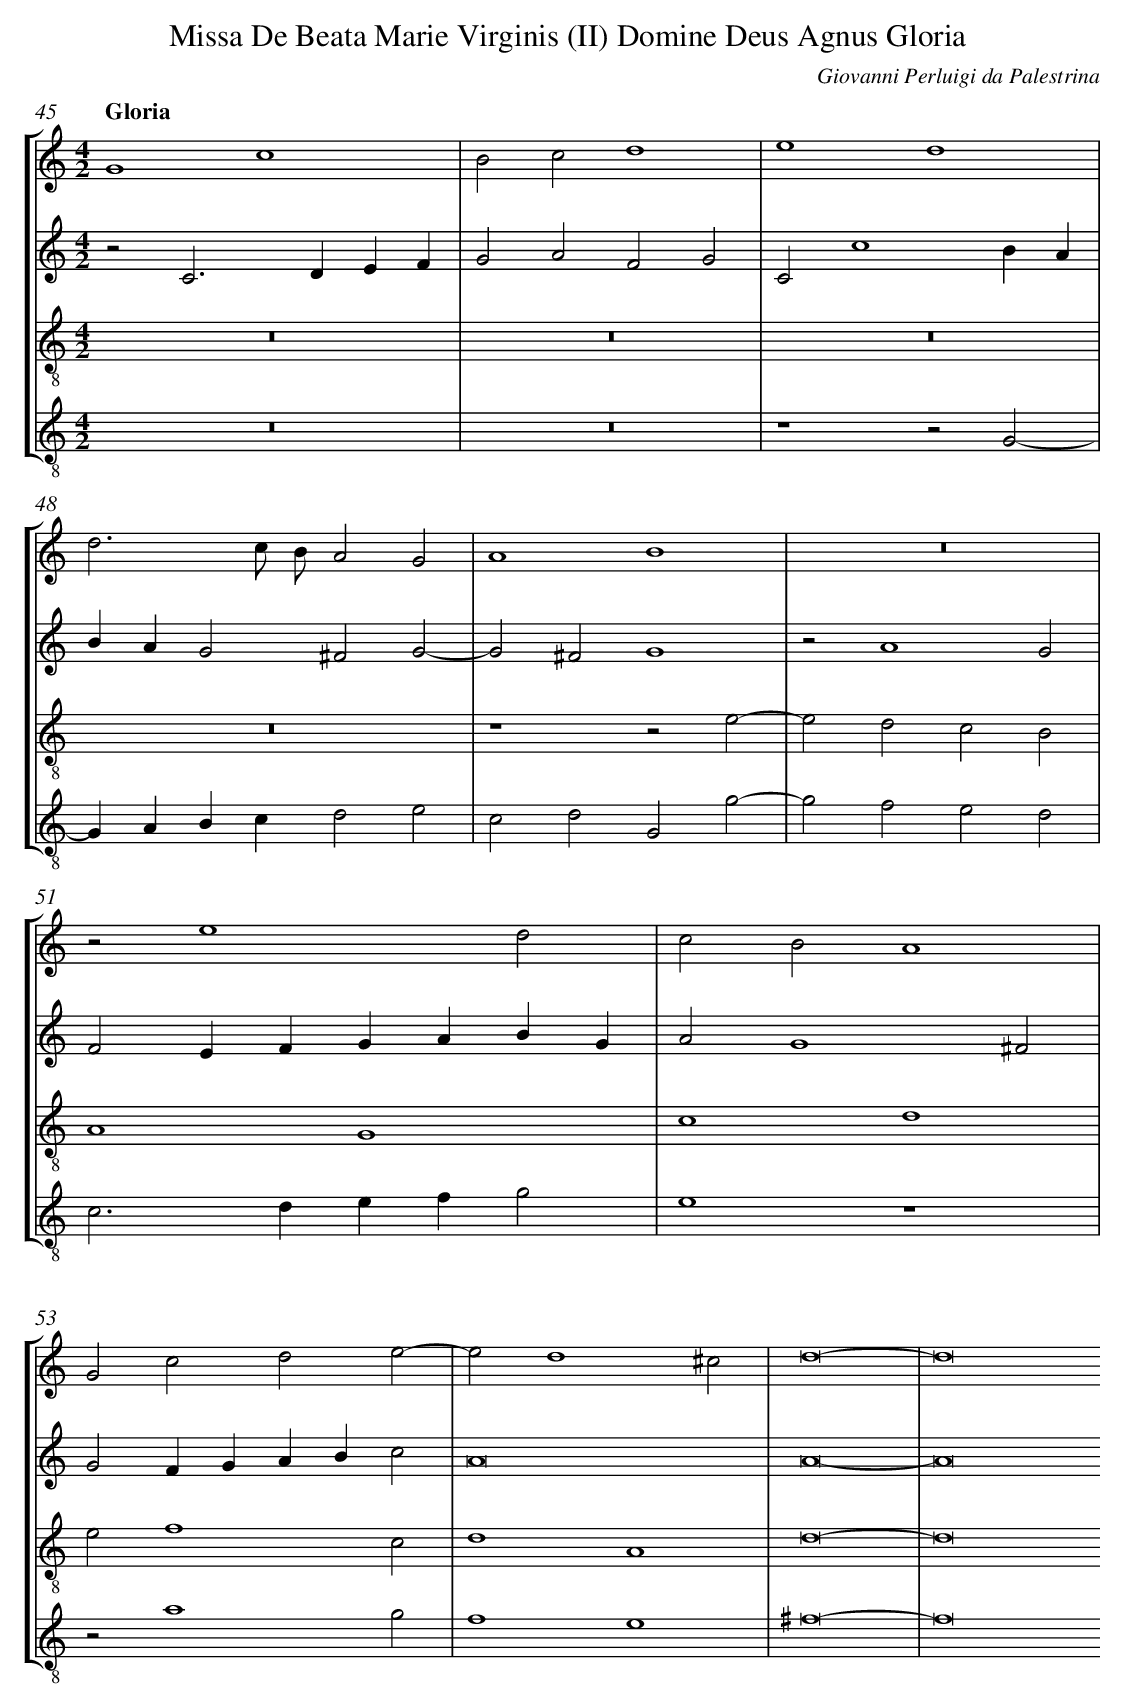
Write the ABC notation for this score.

X:1
T: Missa De Beata Marie Virginis (II) Domine Deus Agnus Gloria
C: Giovanni Perluigi da Palestrina
L: 1/4
M: 4/2
Q: "Gloria"
%%staves [1 2 3 4]
V: 1 clef=treble
V: 2 clef=treble
V: 3 clef=treble-8
V: 4 clef=treble-8
K: C
[V:1] G4c4 |
[V:2] z2C2>D2EF |
[V:3] z8 |
[V:4] z8 |
[V:1] B2c2d4 |
[V:2] G2A2F2G2 |
[V:3] z8 |
[V:4] z8 |
[V:1] e4d4 |
[V:2] C2c4BA |
[V:3] z8 |
[V:4] z4z2G2- |
[V:1] d3c/ B/A2G2 |
[V:2] BAG2^F2G2- |
[V:3] z8 |
[V:4] GABcd2e2 |
[V:1] A4B4 |
[V:2] G2^F2G4 |
[V:3] z4z2e2- |
[V:4] c2d2G2g2- |
[V:1] z8 |
[V:2] z2A4G2 |
[V:3] e2d2c2B2 |
[V:4] g2f2e2d2 |
[V:1] z2e4d2 |
[V:2] F2EFGABG |
[V:3] A4G4 |
[V:4] c2>d2efg2 |
[V:1] c2B2A4 |
[V:2] A2G4^F2 |
[V:3] c4d4 |
[V:4] e4z4 |
[V:1] G2c2d2e2- |
[V:2] G2FGABc2 |
[V:3] e2f4c2 |
[V:4] z2a4g2 |
[V:1] e2d4^c2 |
[V:2] A8 |
[V:3] d4A4 |
[V:4] f4e4 |
[V:1] d8- |
[V:2] A8- |
[V:3] d8- |
[V:4] ^f8- |
[V:1] d8
[V:2] A8
[V:3] d8
[V:4] f8
